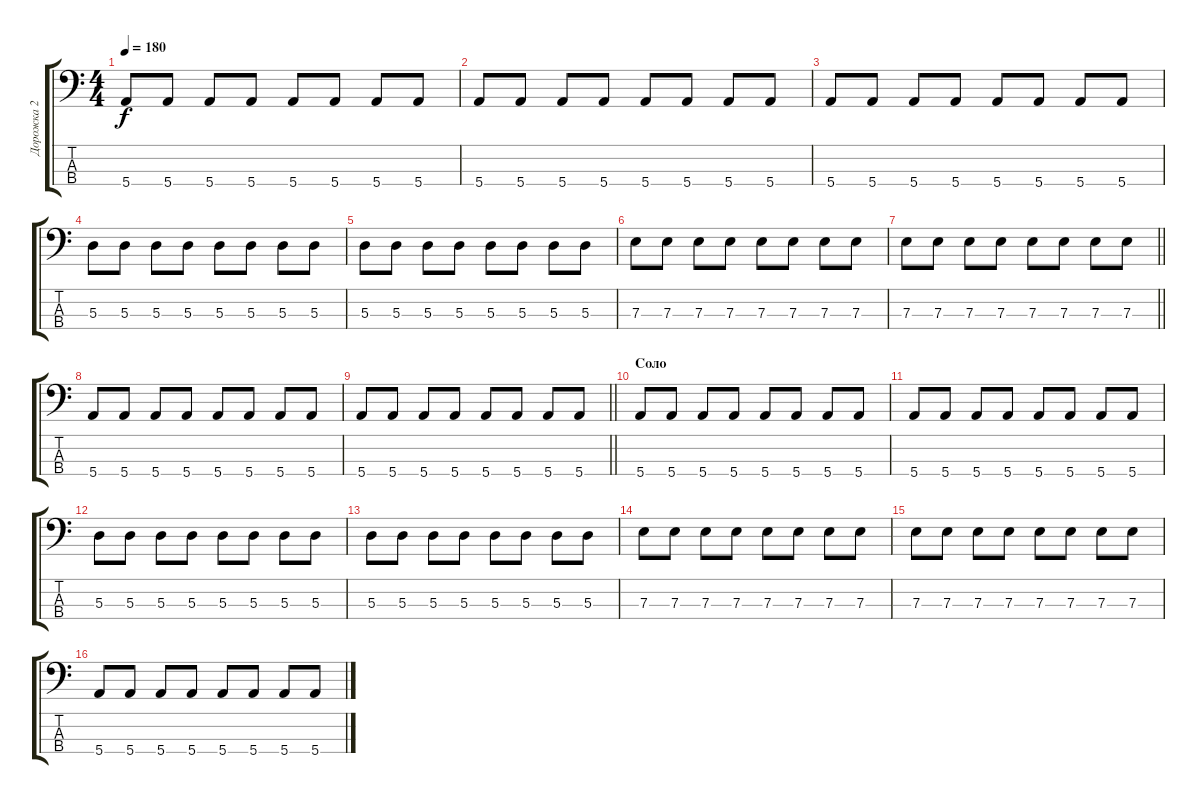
\track ("Дорожка 2" "Дорожка 2") {instrument electricbassfinger}
\staff {score tabs}
\tuning (G2 D2 A1 E1) {hide}
\ts (4 4)
\tempo 180
\clef f4
\ks c
5.4.8{dy f} 5.4.8 5.4.8 5.4.8 5.4.8 5.4.8 5.4.8 5.4.8 |
5.4.8 5.4.8 5.4.8 5.4.8 5.4.8 5.4.8 5.4.8 5.4.8 |
5.4.8 5.4.8 5.4.8 5.4.8 5.4.8 5.4.8 5.4.8 5.4.8 |
5.3.8 5.3.8 5.3.8 5.3.8 5.3.8 5.3.8 5.3.8 5.3.8 |
5.3.8 5.3.8 5.3.8 5.3.8 5.3.8 5.3.8 5.3.8 5.3.8 |
7.3.8 7.3.8 7.3.8 7.3.8 7.3.8 7.3.8 7.3.8 7.3.8 |
\barLineRight lightlight
7.3.8 7.3.8 7.3.8 7.3.8 7.3.8 7.3.8 7.3.8 7.3.8 |
5.4.8 5.4.8 5.4.8 5.4.8 5.4.8 5.4.8 5.4.8 5.4.8 |
\barLineRight lightlight
5.4.8 5.4.8 5.4.8 5.4.8 5.4.8 5.4.8 5.4.8 5.4.8 |
\section ("" "Соло")
5.4.8 5.4.8 5.4.8 5.4.8 5.4.8 5.4.8 5.4.8 5.4.8 |
5.4.8 5.4.8 5.4.8 5.4.8 5.4.8 5.4.8 5.4.8 5.4.8 |
5.3.8 5.3.8 5.3.8 5.3.8 5.3.8 5.3.8 5.3.8 5.3.8 |
5.3.8 5.3.8 5.3.8 5.3.8 5.3.8 5.3.8 5.3.8 5.3.8 |
7.3.8 7.3.8 7.3.8 7.3.8 7.3.8 7.3.8 7.3.8 7.3.8 |
7.3.8 7.3.8 7.3.8 7.3.8 7.3.8 7.3.8 7.3.8 7.3.8 |
5.4.8 5.4.8 5.4.8 5.4.8 5.4.8 5.4.8 5.4.8 5.4.8
